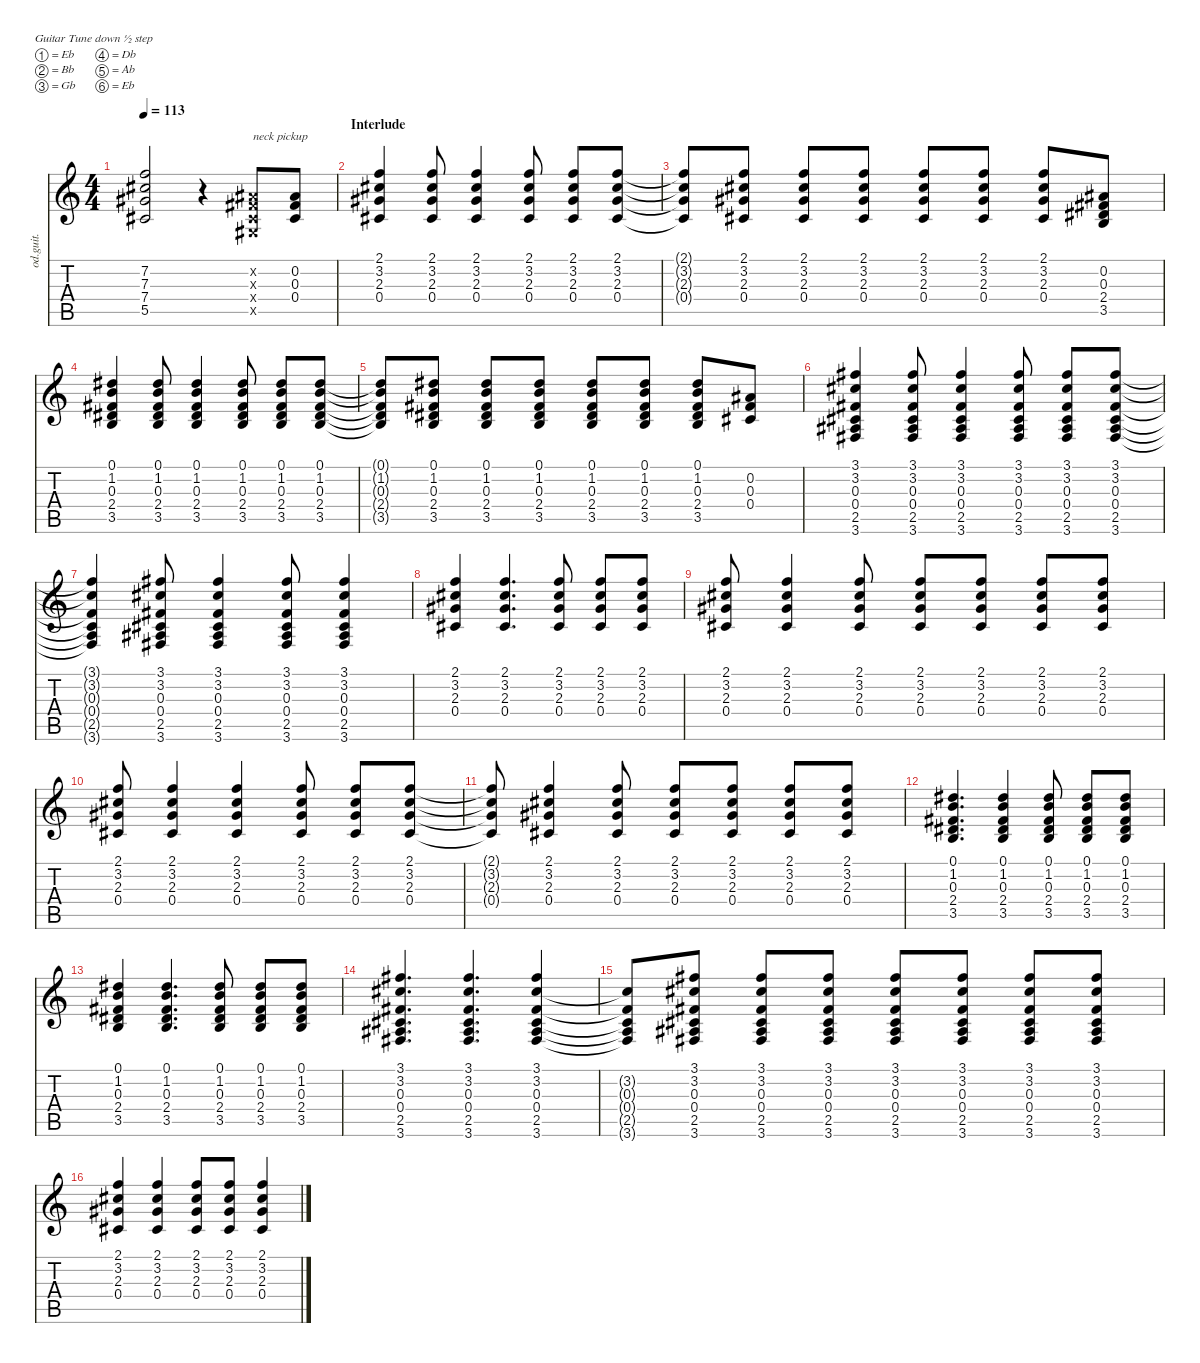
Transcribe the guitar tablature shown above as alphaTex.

\defaultSystemsLayout 4
\hideDynamics
\bracketExtendMode nobrackets
\otherSystemsTrackNameOrientation horizontal
\track ("Guitar 2 (Izzy)" "od.guit.") {instrument overdrivenguitar}
\staff {score tabs}
\tuning (Eb4 Bb3 Gb3 Db3 Ab2 Eb2)
\ts (4 4)
\tempo 113
\clef g2
\ks c
(7.2{t} 7.3{t acc #} 7.4{t acc #} 5.5{t acc #}).2{dy f} r.4 (0.2{x acc #} 0.3{x acc #} 0.4{x acc #} 0.5{x acc #}).8{txt "neck pickup"} (0.2{acc #} 0.3{acc #} 0.4{acc #}).8 |
\section ("" "Interlude")
(2.1 3.2{acc #} 2.3{acc #} 0.4{acc #}).4 (2.1 3.2{acc #} 2.3{acc #} 0.4{acc #}).8 (2.1 3.2{acc #} 2.3{acc #} 0.4{acc #}).4 (2.1 3.2{acc #} 2.3{acc #} 0.4{acc #}).8 (2.1 3.2{acc #} 2.3{acc #} 0.4{acc #}).8 (2.1 3.2{acc #} 2.3{acc #} 0.4{acc #}).8 |
(2.1{t} 3.2{t acc #} 2.3{t acc #} 0.4{t acc #}).8 (2.1 3.2{acc #} 2.3{acc #} 0.4{acc #}).8 (2.1 3.2{acc #} 2.3{acc #} 0.4{acc #}).8 (2.1 3.2{acc #} 2.3{acc #} 0.4{acc #}).8 (2.1 3.2{acc #} 2.3{acc #} 0.4{acc #}).8 (2.1 3.2{acc #} 2.3{acc #} 0.4{acc #}).8 (2.1 3.2{acc #} 2.3{acc #} 0.4{acc #}).8 (0.2{acc #} 0.3{acc #} 2.4{acc #} 3.5).8 |
(0.1{acc #} 1.2 0.3{acc #} 2.4{acc #} 3.5).4 (0.1{acc #} 1.2 0.3{acc #} 2.4{acc #} 3.5).8 (0.1{acc #} 1.2 0.3{acc #} 2.4{acc #} 3.5).4 (0.1{acc #} 1.2 0.3{acc #} 2.4{acc #} 3.5).8 (0.1{acc #} 1.2 0.3{acc #} 2.4{acc #} 3.5).8 (0.1{acc #} 1.2 0.3{acc #} 2.4{acc #} 3.5).8 |
(0.1{t acc #} 1.2{t} 0.3{t acc #} 2.4{t acc #} 3.5{t}).8 (0.1{acc #} 1.2 0.3{acc #} 2.4{acc #} 3.5).8 (0.1{acc #} 1.2 0.3{acc #} 2.4{acc #} 3.5).8 (0.1{acc #} 1.2 0.3{acc #} 2.4{acc #} 3.5).8 (0.1{acc #} 1.2 0.3{acc #} 2.4{acc #} 3.5).8 (0.1{acc #} 1.2 0.3{acc #} 2.4{acc #} 3.5).8 (0.1{acc #} 1.2 0.3{acc #} 2.4{acc #} 3.5).8 (0.2{acc #} 0.3{acc #} 0.4{acc #}).8 |
(3.1{acc #} 3.2{acc #} 0.3{acc #} 0.4{acc #} 2.5{acc #} 3.6{acc #}).4 (3.1{acc #} 3.2{acc #} 0.3{acc #} 0.4{acc #} 2.5{acc #} 3.6{acc #}).8 (3.1{acc #} 3.2{acc #} 0.3{acc #} 0.4{acc #} 2.5{acc #} 3.6{acc #}).4 (3.1{acc #} 3.2{acc #} 0.3{acc #} 0.4{acc #} 2.5{acc #} 3.6{acc #}).8 (3.1{acc #} 3.2{acc #} 0.3{acc #} 0.4{acc #} 2.5{acc #} 3.6{acc #}).8 (3.1{acc #} 3.2{acc #} 0.3{acc #} 0.4{acc #} 2.5{acc #} 3.6{acc #}).8 |
(3.1{t acc #} 3.2{t acc #} 0.3{t acc #} 0.4{t acc #} 2.5{t acc #} 3.6{t acc #}).4 (3.1{acc #} 3.2{acc #} 0.3{acc #} 0.4{acc #} 2.5{acc #} 3.6{acc #}).8 (3.1{acc #} 3.2{acc #} 0.3{acc #} 0.4{acc #} 2.5{acc #} 3.6{acc #}).4 (3.1{acc #} 3.2{acc #} 0.3{acc #} 0.4{acc #} 2.5{acc #} 3.6{acc #}).8 (3.1{acc #} 3.2{acc #} 0.3{acc #} 0.4{acc #} 2.5{acc #} 3.6{acc #}).4 |
(2.1 3.2{acc #} 2.3{acc #} 0.4{acc #}).4 (2.1 3.2{acc #} 2.3{acc #} 0.4{acc #}).4{d} (2.1 3.2{acc #} 2.3{acc #} 0.4{acc #}).8 (2.1 3.2{acc #} 2.3{acc #} 0.4{acc #}).8 (2.1 3.2{acc #} 2.3{acc #} 0.4{acc #}).8 |
(2.1 3.2{acc #} 2.3{acc #} 0.4{acc #}).8 (2.1 3.2{acc #} 2.3{acc #} 0.4{acc #}).4 (2.1 3.2{acc #} 2.3{acc #} 0.4{acc #}).8 (2.1 3.2{acc #} 2.3{acc #} 0.4{acc #}).8 (2.1 3.2{acc #} 2.3{acc #} 0.4{acc #}).8 (2.1 3.2{acc #} 2.3{acc #} 0.4{acc #}).8 (2.1 3.2{acc #} 2.3{acc #} 0.4{acc #}).8 |
(2.1 3.2{acc #} 2.3{acc #} 0.4{acc #}).8 (2.1 3.2{acc #} 2.3{acc #} 0.4{acc #}).4 (2.1 3.2{acc #} 2.3{acc #} 0.4{acc #}).4 (2.1 3.2{acc #} 2.3{acc #} 0.4{acc #}).8 (2.1 3.2{acc #} 2.3{acc #} 0.4{acc #}).8 (2.1 3.2{acc #} 2.3{acc #} 0.4{acc #}).8 |
(2.1{t} 3.2{t acc #} 2.3{t acc #} 0.4{t acc #}).8 (2.1 3.2{acc #} 2.3{acc #} 0.4{acc #}).4 (2.1 3.2{acc #} 2.3{acc #} 0.4{acc #}).8 (2.1 3.2{acc #} 2.3{acc #} 0.4{acc #}).8 (2.1 3.2{acc #} 2.3{acc #} 0.4{acc #}).8 (2.1 3.2{acc #} 2.3{acc #} 0.4{acc #}).8 (2.1 3.2{acc #} 2.3{acc #} 0.4{acc #}).8 |
(0.1{acc #} 1.2 0.3{acc #} 2.4{acc #} 3.5).4{d} (0.1{acc #} 1.2 0.3{acc #} 2.4{acc #} 3.5).4 (0.1{acc #} 1.2 0.3{acc #} 2.4{acc #} 3.5).8 (0.1{acc #} 1.2 0.3{acc #} 2.4{acc #} 3.5).8 (0.1{acc #} 1.2 0.3{acc #} 2.4{acc #} 3.5).8 |
(0.1{acc #} 1.2 0.3{acc #} 2.4{acc #} 3.5).4 (0.1{acc #} 1.2 0.3{acc #} 2.4{acc #} 3.5).4{d} (0.1{acc #} 1.2 0.3{acc #} 2.4{acc #} 3.5).8 (0.1{acc #} 1.2 0.3{acc #} 2.4{acc #} 3.5).8 (0.1{acc #} 1.2 0.3{acc #} 2.4{acc #} 3.5).8 |
(3.1{acc #} 3.2{acc #} 0.3{acc #} 0.4{acc #} 2.5{acc #} 3.6{acc #}).4{d} (3.1{acc #} 3.2{acc #} 0.3{acc #} 0.4{acc #} 2.5{acc #} 3.6{acc #}).4{d} (3.1{acc #} 3.2{acc #} 0.3{acc #} 0.4{acc #} 2.5{acc #} 3.6{acc #}).4 |
(3.2{t acc #} 0.3{t acc #} 0.4{t acc #} 2.5{t acc #} 3.6{t acc #}).8 (3.1{acc #} 3.2{acc #} 0.3{acc #} 0.4{acc #} 2.5{acc #} 3.6{acc #}).8 (3.1{acc #} 3.2{acc #} 0.3{acc #} 0.4{acc #} 2.5{acc #} 3.6{acc #}).8 (3.1{acc #} 3.2{acc #} 0.3{acc #} 0.4{acc #} 2.5{acc #} 3.6{acc #}).8 (3.1{acc #} 3.2{acc #} 0.3{acc #} 0.4{acc #} 2.5{acc #} 3.6{acc #}).8 (3.1{acc #} 3.2{acc #} 0.3{acc #} 0.4{acc #} 2.5{acc #} 3.6{acc #}).8 (3.1{acc #} 3.2{acc #} 0.3{acc #} 0.4{acc #} 2.5{acc #} 3.6{acc #}).8 (3.1{acc #} 3.2{acc #} 0.3{acc #} 0.4{acc #} 2.5{acc #} 3.6{acc #}).8 |
(2.1 3.2{acc #} 2.3{acc #} 0.4{acc #}).4 (2.1 3.2{acc #} 2.3{acc #} 0.4{acc #}).4 (2.1 3.2{acc #} 2.3{acc #} 0.4{acc #}).8 (2.1 3.2{acc #} 2.3{acc #} 0.4{acc #}).8 (2.1 3.2{acc #} 2.3{acc #} 0.4{acc #}).4
